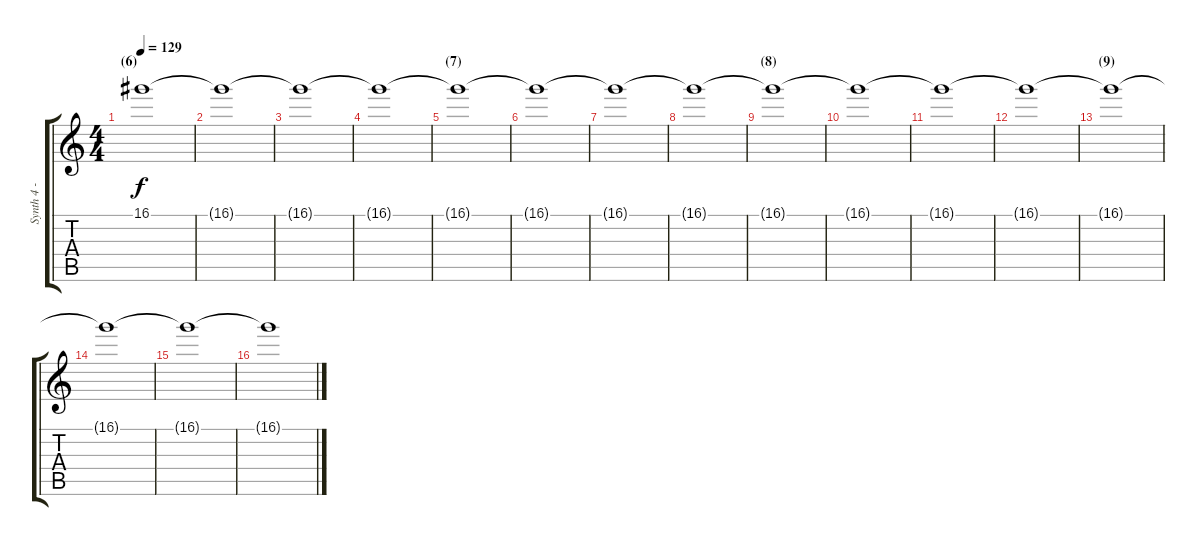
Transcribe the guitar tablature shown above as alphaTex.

\track ("Synth 4 - fills" "Synth 4 - ") {instrument synthbass2}
\staff {score tabs}
\tuning (E4 B3 G3 D3 A2 E2) {hide}
\ts (4 4)
\section ("" "(6)")
\tempo 129
\clef g2
\ks c
16.1{t}.1{dy f} |
16.1{t}.1 |
16.1{t}.1 |
16.1{t}.1 |
\section ("" "(7)")
16.1{t}.1 |
16.1{t}.1 |
16.1{t}.1 |
16.1{t}.1 |
\section ("" "(8)")
16.1{t}.1 |
16.1{t}.1 |
16.1{t}.1 |
16.1{t}.1 |
\section ("" "(9)")
16.1{t}.1 |
16.1{t}.1 |
16.1{t}.1 |
16.1{t}.1
